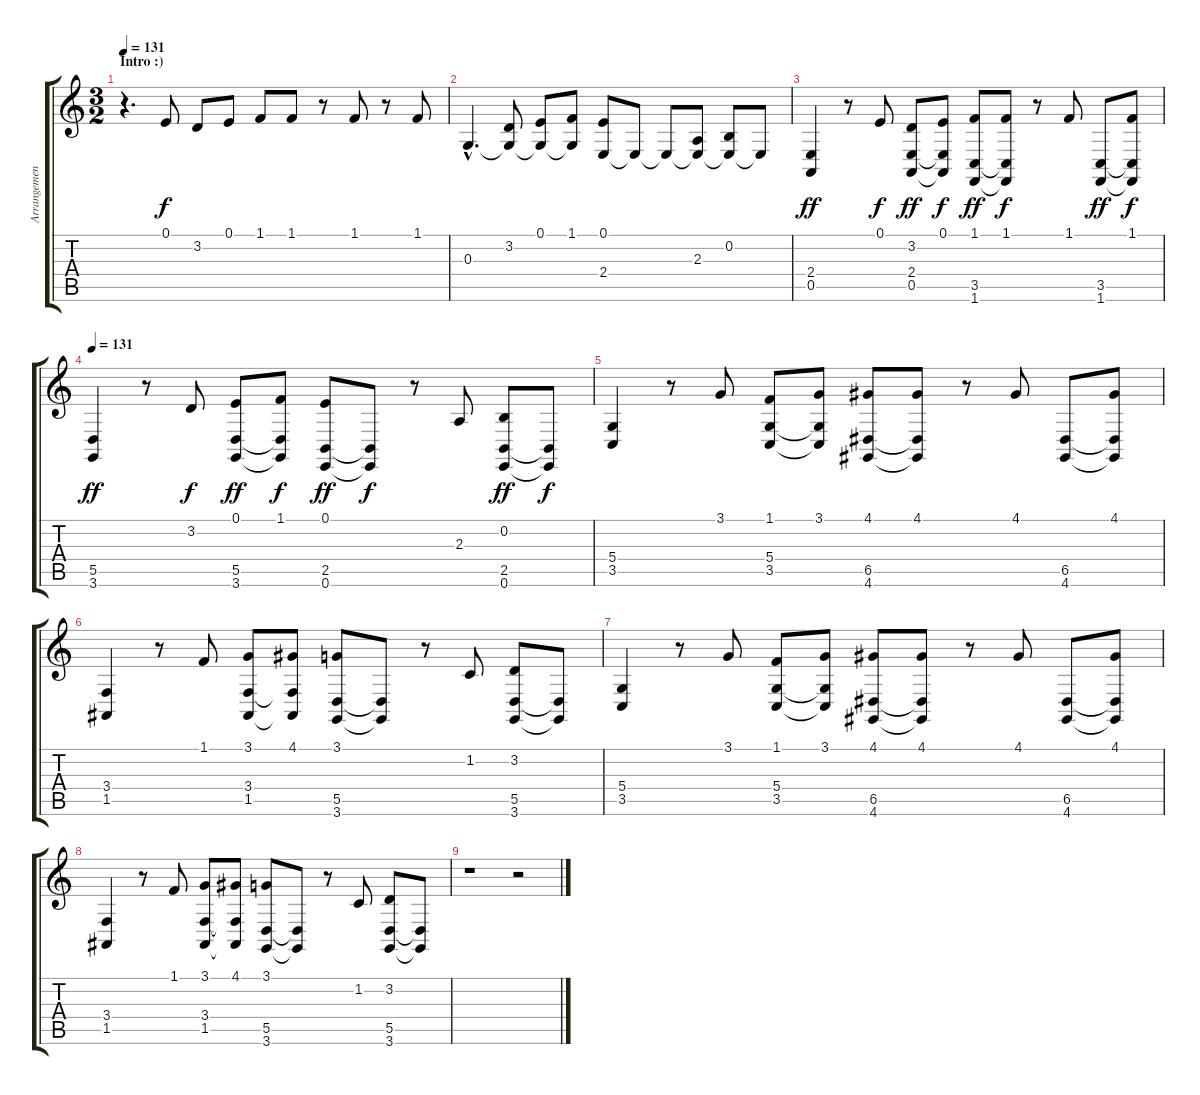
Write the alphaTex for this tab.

\track ("Arrangements" "Arrangemen") {instrument stringensemble1}
\staff {score tabs}
\tuning (E4 B3 G3 D3 A2 E2) {hide}
\ts (3 2)
\section ("" "Intro :)")
\tempo 131
\clef g2
\ks c
r.4{d dy f instrument stringensemble1} 0.1.8 3.2.8 0.1.8 1.1.8 1.1.8 r.8 1.1.8 r.8 1.1.8 |
0.3{hac}.4{d} (3.2 0.3{t}).8 (0.1 0.3{t}).8 (1.1 0.3{t}).8 (0.1 2.4).8 2.4{t}.8 2.4{t}.8 (2.3 2.4{t}).8 (0.2 2.4{t}).8 2.4{t}.8 |
(2.4 0.5).4{dy ff} r.8 0.1.8{dy f} (3.2 2.4 0.5).8{dy ff} (0.1 2.4{t} 0.5{t}).8{dy f} (1.1 3.5 1.6).8{dy ff} (1.1 3.5{t} 1.6{t}).8{dy f} r.8 1.1.8 (3.5 1.6).8{dy ff} (1.1 3.5{t} 1.6{t}).8{dy f} |
\tempo 131
(5.5 3.6).4{dy ff} r.8 3.2.8{dy f} (0.1 5.5 3.6).8{dy ff} (1.1 5.5{t} 3.6{t}).8{dy f} (0.1 2.5 0.6).8{dy ff} (2.5{t} 0.6{t}).8{dy f} r.8 2.3.8 (0.2 2.5 0.6).8{dy ff} (2.5{t} 0.6{t}).8{dy f} |
(5.4 3.5).4 r.8 3.1.8 (1.1 5.4 3.5).8 (3.1 5.4{t} 3.5{t}).8 (4.1 6.5 4.6).8 (4.1 6.5{t} 4.6{t}).8 r.8 4.1.8 (6.5 4.6).8 (4.1 6.5{t} 4.6{t}).8 |
(3.4 1.5).4 r.8 1.1.8 (3.1 3.4 1.5).8 (4.1 3.4{t} 1.5{t}).8 (3.1 5.5 3.6).8 (5.5{t} 3.6{t}).8 r.8 1.2.8 (3.2 5.5 3.6).8 (5.5{t} 3.6{t}).8 |
(5.4 3.5).4 r.8 3.1.8 (1.1 5.4 3.5).8 (3.1 5.4{t} 3.5{t}).8 (4.1 6.5 4.6).8 (4.1 6.5{t} 4.6{t}).8 r.8 4.1.8 (6.5 4.6).8 (4.1 6.5{t} 4.6{t}).8 |
(3.4 1.5).4 r.8 1.1.8 (3.1 3.4 1.5).8 (4.1 3.4{t} 1.5{t}).8 (3.1 5.5 3.6).8 (5.5{t} 3.6{t}).8 r.8 1.2.8 (3.2 5.5 3.6).8 (5.5{t} 3.6{t}).8 |
r.1 r.2
